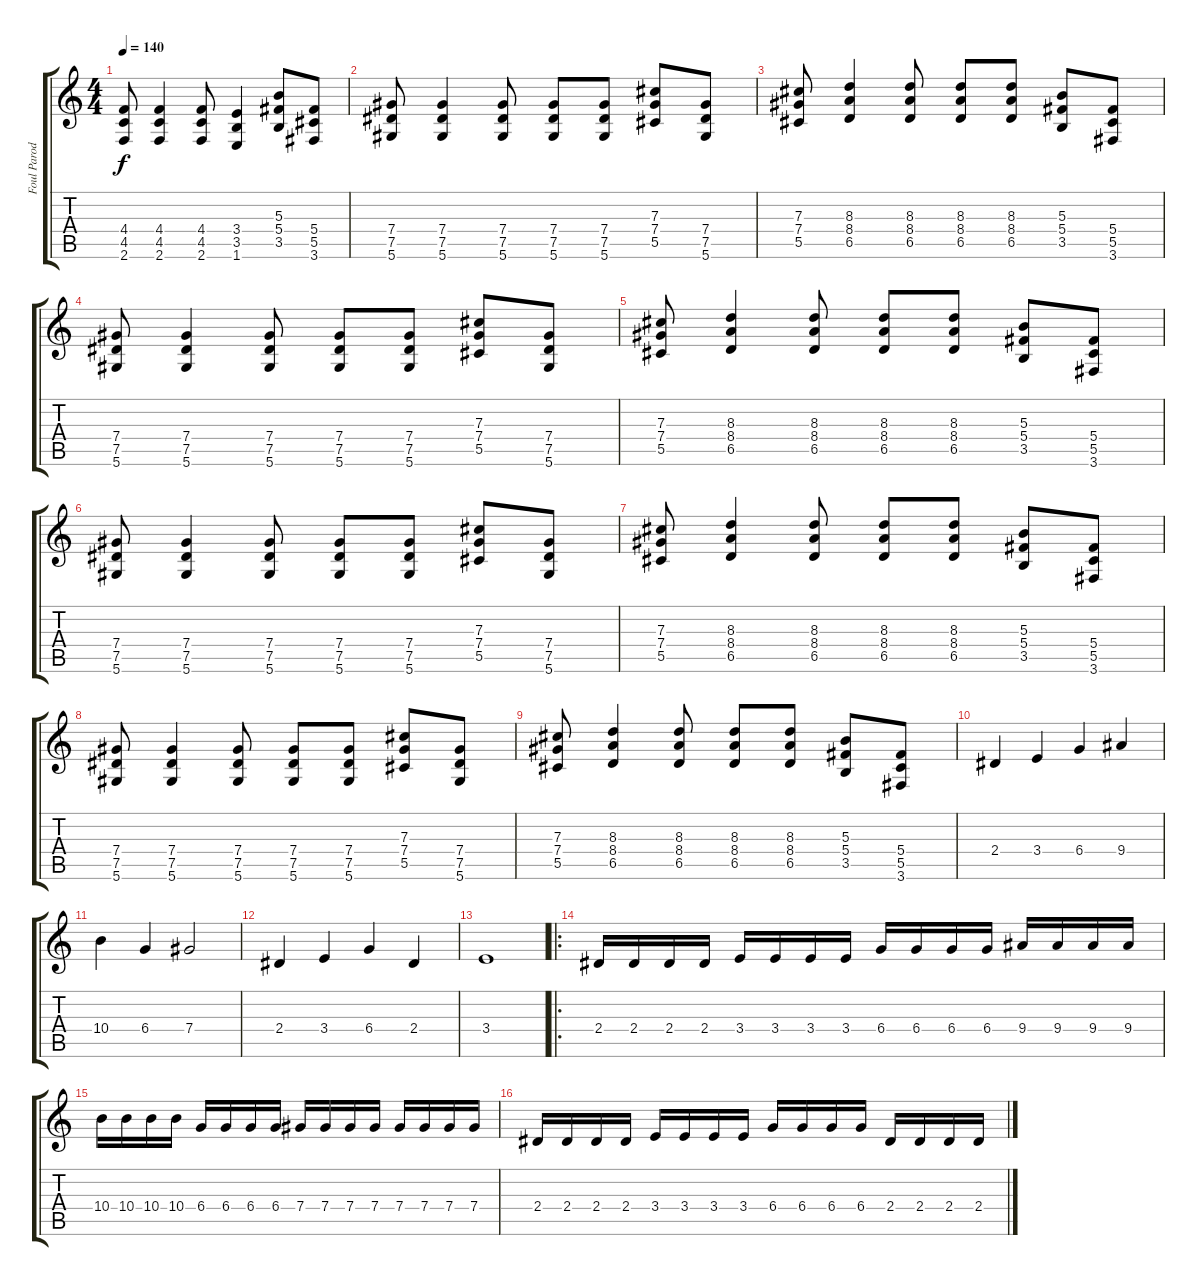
\track ("Foul Parody of the Lord's Supper" "Foul Parod") {instrument overdrivenguitar}
\staff {score tabs}
\tuning (Eb4 Bb3 Gb3 Db3 Ab2 Eb2) {hide}
\ts (4 4)
\tempo 140
\clef g2
\ks c
(4.4 4.5 2.6).8{dy f} (4.4 4.5 2.6).4 (4.4 4.5 2.6).8 (3.4 3.5 1.6).4 (5.3 5.4 3.5).8 (5.4 5.5 3.6).8 |
(7.4 7.5 5.6).8 (7.4 7.5 5.6).4 (7.4 7.5 5.6).8 (7.4 7.5 5.6).8 (7.4 7.5 5.6).8 (7.3 7.4 5.5).8 (7.4 7.5 5.6).8 |
(7.3 7.4 5.5).8 (8.3 8.4 6.5).4 (8.3 8.4 6.5).8 (8.3 8.4 6.5).8 (8.3 8.4 6.5).8 (5.3 5.4 3.5).8 (5.4 5.5 3.6).8 |
(7.4 7.5 5.6).8 (7.4 7.5 5.6).4 (7.4 7.5 5.6).8 (7.4 7.5 5.6).8 (7.4 7.5 5.6).8 (7.3 7.4 5.5).8 (7.4 7.5 5.6).8 |
(7.3 7.4 5.5).8 (8.3 8.4 6.5).4 (8.3 8.4 6.5).8 (8.3 8.4 6.5).8 (8.3 8.4 6.5).8 (5.3 5.4 3.5).8 (5.4 5.5 3.6).8 |
(7.4 7.5 5.6).8 (7.4 7.5 5.6).4 (7.4 7.5 5.6).8 (7.4 7.5 5.6).8 (7.4 7.5 5.6).8 (7.3 7.4 5.5).8 (7.4 7.5 5.6).8 |
(7.3 7.4 5.5).8 (8.3 8.4 6.5).4 (8.3 8.4 6.5).8 (8.3 8.4 6.5).8 (8.3 8.4 6.5).8 (5.3 5.4 3.5).8 (5.4 5.5 3.6).8 |
(7.4 7.5 5.6).8 (7.4 7.5 5.6).4 (7.4 7.5 5.6).8 (7.4 7.5 5.6).8 (7.4 7.5 5.6).8 (7.3 7.4 5.5).8 (7.4 7.5 5.6).8 |
(7.3 7.4 5.5).8 (8.3 8.4 6.5).4 (8.3 8.4 6.5).8 (8.3 8.4 6.5).8 (8.3 8.4 6.5).8 (5.3 5.4 3.5).8 (5.4 5.5 3.6).8 |
2.4.4 3.4.4 6.4.4 9.4.4 |
10.4.4 6.4.4 7.4.2 |
2.4.4 3.4.4 6.4.4 2.4.4 |
3.4.1 |
\ro
2.4.16 2.4.16 2.4.16 2.4.16 3.4.16 3.4.16 3.4.16 3.4.16 6.4.16 6.4.16 6.4.16 6.4.16 9.4.16 9.4.16 9.4.16 9.4.16 |
10.4.16 10.4.16 10.4.16 10.4.16 6.4.16 6.4.16 6.4.16 6.4.16 7.4.16 7.4.16 7.4.16 7.4.16 7.4.16 7.4.16 7.4.16 7.4.16 |
2.4.16 2.4.16 2.4.16 2.4.16 3.4.16 3.4.16 3.4.16 3.4.16 6.4.16 6.4.16 6.4.16 6.4.16 2.4.16 2.4.16 2.4.16 2.4.16
